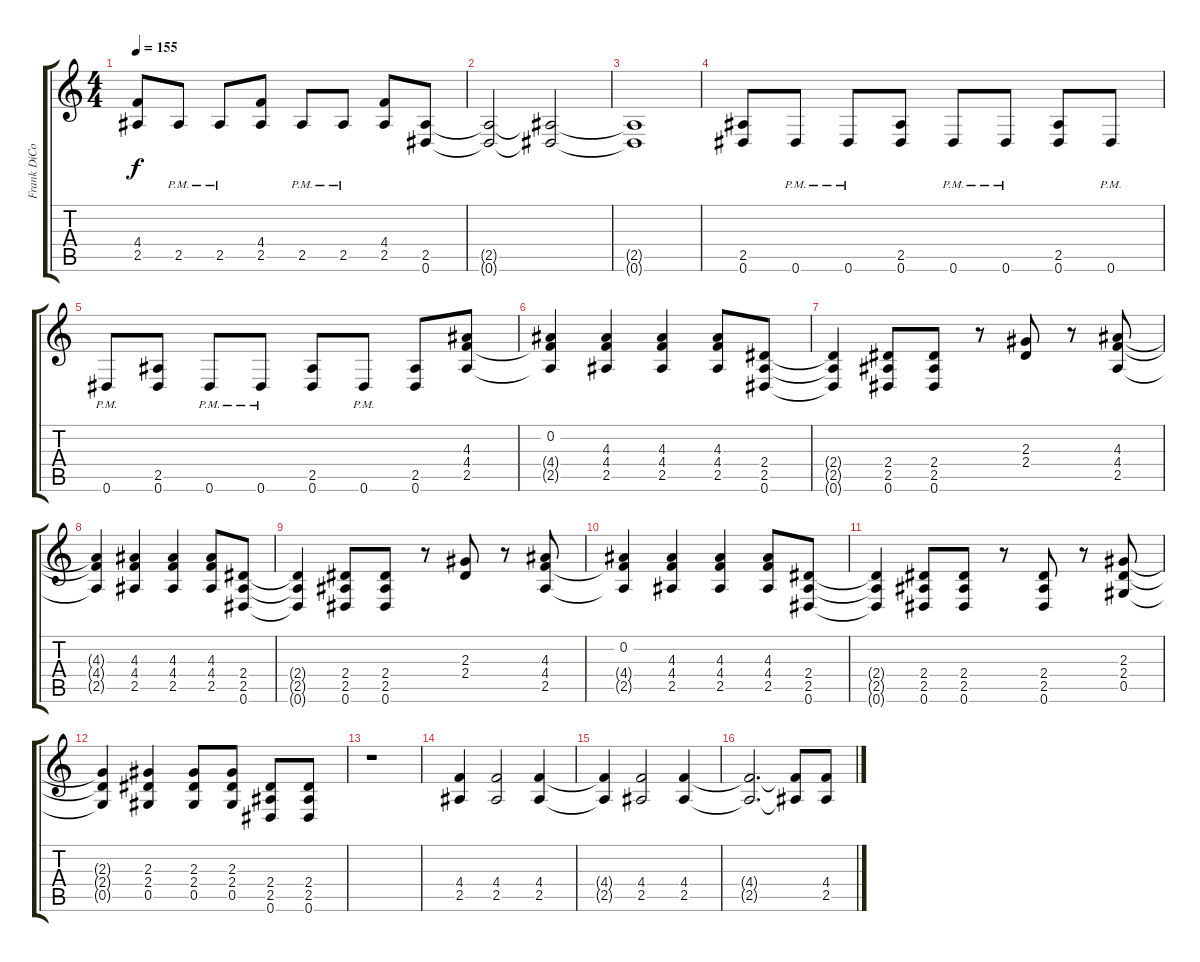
\track ("Frank DiCostanzo - Rhythm" "Frank DiCo") {instrument overdrivenguitar}
\staff {score tabs}
\tuning (Eb4 Bb3 Gb3 Db3 Ab2 Eb2) {hide}
\ts (4 4)
\tempo 155
\clef g2
\ks c
(4.4 2.5).8{dy f} 2.5{pm}.8 2.5{pm}.8 (4.4 2.5).8 2.5{pm}.8 2.5{pm}.8 (4.4 2.5).8 (2.5 0.6).8 |
(2.5{t} 0.6{t}).2 (2.5{t} 0.6{t}).2 |
(2.5{t} 0.6{t}).1 |
(2.5 0.6).8 0.6{pm}.8 0.6{pm}.8 (2.5 0.6).8 0.6{pm}.8 0.6{pm}.8 (2.5 0.6).8 0.6{pm}.8 |
0.6{pm}.8 (2.5 0.6).8 0.6{pm}.8 0.6{pm}.8 (2.5 0.6).8 0.6{pm}.8 (2.5 0.6).8 (4.3 4.4 2.5).8 |
(0.2 4.4{t} 2.5{t}).4 (4.3 4.4 2.5).4 (4.3 4.4 2.5).4 (4.3 4.4 2.5).8 (2.4 2.5 0.6).8 |
(2.4{t} 2.5{t} 0.6{t}).4 (2.4 2.5 0.6).8 (2.4 2.5 0.6).8 r.8 (2.3 2.4).8 r.8 (4.3 4.4 2.5).8 |
(4.3{t} 4.4{t} 2.5{t}).4 (4.3 4.4 2.5).4 (4.3 4.4 2.5).4 (4.3 4.4 2.5).8 (2.4 2.5 0.6).8 |
(2.4{t} 2.5{t} 0.6{t}).4 (2.4 2.5 0.6).8 (2.4 2.5 0.6).8 r.8 (2.3 2.4).8 r.8 (4.3 4.4 2.5).8 |
(0.2 4.4{t} 2.5{t}).4 (4.3 4.4 2.5).4 (4.3 4.4 2.5).4 (4.3 4.4 2.5).8 (2.4 2.5 0.6).8 |
(2.4{t} 2.5{t} 0.6{t}).4 (2.4 2.5 0.6).8 (2.4 2.5 0.6).8 r.8 (2.4 2.5 0.6).8 r.8 (2.3 2.4 0.5).8 |
(2.3{t} 2.4{t} 0.5{t}).4 (2.3 2.4 0.5).4 (2.3 2.4 0.5).8 (2.3 2.4 0.5).8 (2.4 2.5 0.6).8 (2.4 2.5 0.6).8 |
r.1 |
(4.4 2.5).4 (4.4 2.5).2 (4.4 2.5).4 |
(4.4{t} 2.5{t}).4 (4.4 2.5).2 (4.4 2.5).4 |
(4.4{t} 2.5{t}).2{d} (4.4{t} 2.5{t}).8 (4.4 2.5).8
